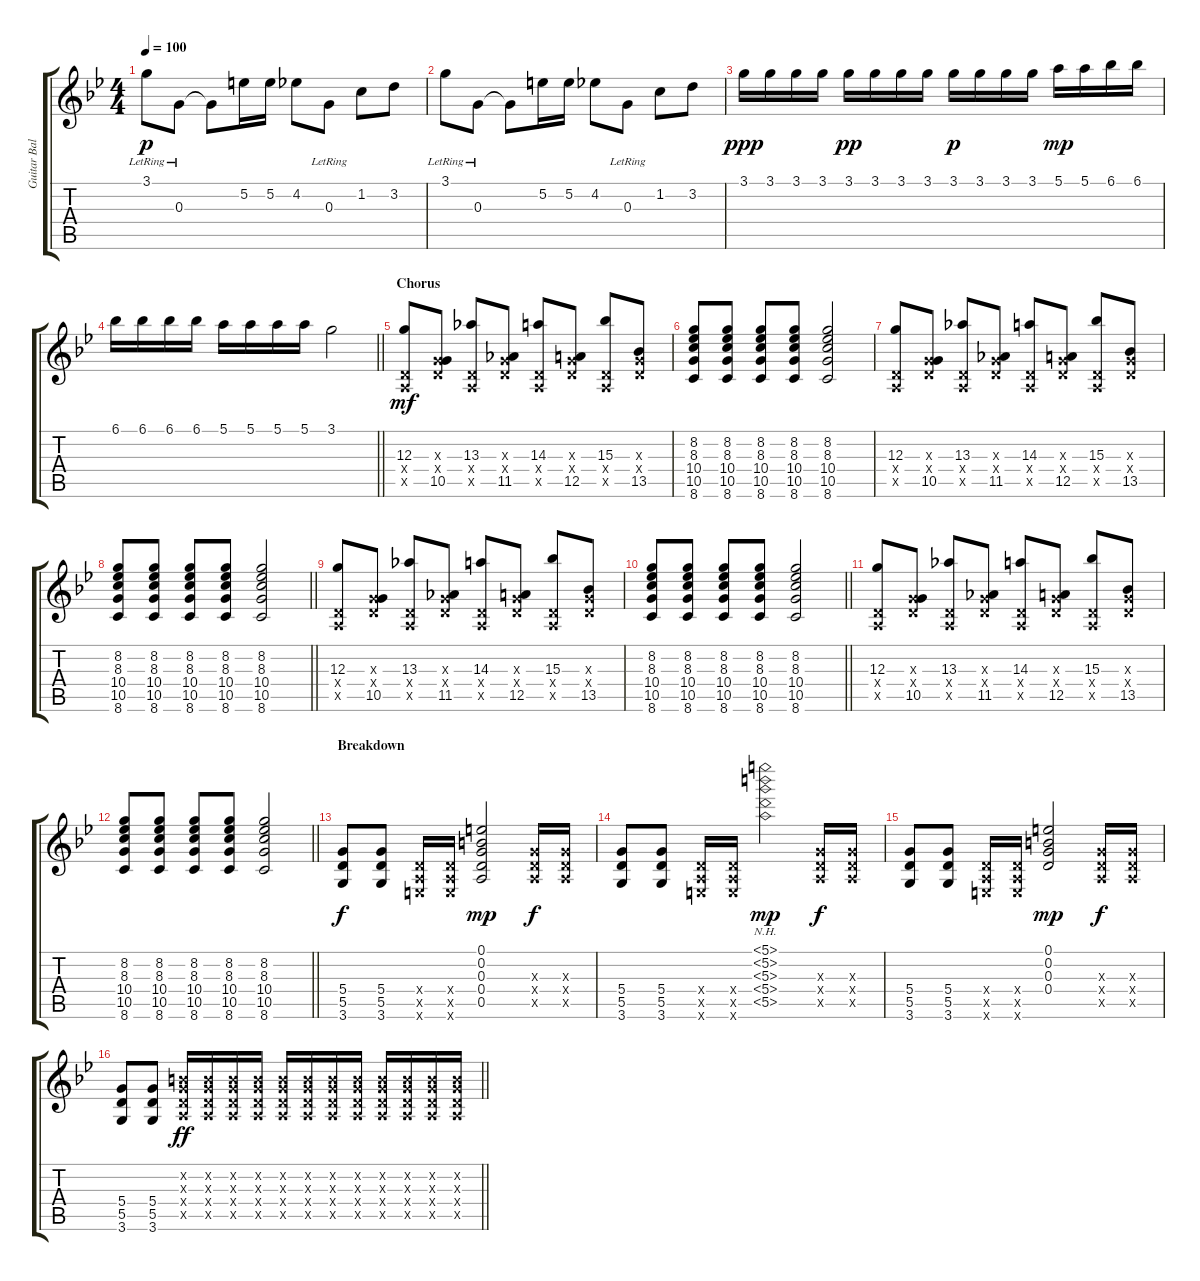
\track ("Guitar Balloonatic" "Guitar Bal") {instrument electricguitarclean}
\staff {score tabs}
\tuning (E4 B3 G3 D3 A2 E2) {hide}
\ts (4 4)
\section ("" "")
\tempo 100
\clef g2
\ks gminor
3.1{lr}.8{dy p} 0.3{lr}.8 0.3{t}.8 5.2.16 5.2.16 4.2.8 0.3{lr}.8 1.2.8 3.2.8 |
3.1{lr}.8 0.3{lr}.8 0.3{t}.8 5.2.16 5.2.16 4.2.8 0.3{lr}.8 1.2.8 3.2.8 |
3.1.16{dy ppp} 3.1.16 3.1.16 3.1.16 3.1.16{dy pp} 3.1.16 3.1.16 3.1.16 3.1.16{dy p} 3.1.16 3.1.16 3.1.16 5.1.16{dy mp} 5.1.16 6.1.16 6.1.16 |
\barLineRight lightlight
6.1.16 6.1.16 6.1.16 6.1.16 5.1.16 5.1.16 5.1.16 5.1.16 3.1.2{instrument distortionguitar} |
\section ("" "Chorus")
(12.3 0.4{x} 0.5{x}).8{dy mf} (0.3{x} 0.4{x} 10.5).8 (13.3 0.4{x} 0.5{x}).8 (0.3{x} 0.4{x} 11.5).8 (14.3 0.4{x} 0.5{x}).8 (0.3{x} 0.4{x} 12.5).8 (15.3 0.4{x} 0.5{x}).8 (0.3{x} 0.4{x} 13.5).8 |
(8.2 8.3 10.4 10.5 8.6).8 (8.2 8.3 10.4 10.5 8.6).8 (8.2 8.3 10.4 10.5 8.6).8 (8.2 8.3 10.4 10.5 8.6).8 (8.2 8.3 10.4 10.5 8.6).2 |
(12.3 0.4{x} 0.5{x}).8 (0.3{x} 0.4{x} 10.5).8 (13.3 0.4{x} 0.5{x}).8 (0.3{x} 0.4{x} 11.5).8 (14.3 0.4{x} 0.5{x}).8 (0.3{x} 0.4{x} 12.5).8 (15.3 0.4{x} 0.5{x}).8 (0.3{x} 0.4{x} 13.5).8 |
\barLineRight lightlight
(8.2 8.3 10.4 10.5 8.6).8 (8.2 8.3 10.4 10.5 8.6).8 (8.2 8.3 10.4 10.5 8.6).8 (8.2 8.3 10.4 10.5 8.6).8 (8.2 8.3 10.4 10.5 8.6).2 |
\section ("" "")
(12.3 0.4{x} 0.5{x}).8 (0.3{x} 0.4{x} 10.5).8 (13.3 0.4{x} 0.5{x}).8 (0.3{x} 0.4{x} 11.5).8 (14.3 0.4{x} 0.5{x}).8 (0.3{x} 0.4{x} 12.5).8 (15.3 0.4{x} 0.5{x}).8 (0.3{x} 0.4{x} 13.5).8 |
\barLineRight lightlight
(8.2 8.3 10.4 10.5 8.6).8 (8.2 8.3 10.4 10.5 8.6).8 (8.2 8.3 10.4 10.5 8.6).8 (8.2 8.3 10.4 10.5 8.6).8 (8.2 8.3 10.4 10.5 8.6).2 |
(12.3 0.4{x} 0.5{x}).8 (0.3{x} 0.4{x} 10.5).8 (13.3 0.4{x} 0.5{x}).8 (0.3{x} 0.4{x} 11.5).8 (14.3 0.4{x} 0.5{x}).8 (0.3{x} 0.4{x} 12.5).8 (15.3 0.4{x} 0.5{x}).8 (0.3{x} 0.4{x} 13.5).8 |
\barLineRight lightlight
(8.2 8.3 10.4 10.5 8.6).8 (8.2 8.3 10.4 10.5 8.6).8 (8.2 8.3 10.4 10.5 8.6).8 (8.2 8.3 10.4 10.5 8.6).8 (8.2 8.3 10.4 10.5 8.6).2 |
\section ("" "Breakdown")
(5.4 5.5 3.6).8{dy f} (5.4 5.5 3.6).8 (0.4{x} 0.5{x} 0.6{x}).16 (0.4{x} 0.5{x} 0.6{x}).16 (0.1 0.2 0.3 0.4 0.5).2{dy mp} (0.3{x} 0.4{x} 0.5{x}).16{dy f} (0.3{x} 0.4{x} 0.5{x}).16 |
(5.4 5.5 3.6).8 (5.4 5.5 3.6).8 (0.4{x} 0.5{x} 0.6{x}).16 (0.4{x} 0.5{x} 0.6{x}).16 (5.1{nh} 5.2{nh} 5.3{nh} 5.4{nh} 5.5{nh}).2{dy mp} (0.3{x} 0.4{x} 0.5{x}).16{dy f} (0.3{x} 0.4{x} 0.5{x}).16 |
(5.4 5.5 3.6).8 (5.4 5.5 3.6).8 (0.4{x} 0.5{x} 0.6{x}).16 (0.4{x} 0.5{x} 0.6{x}).16 (0.1 0.2 0.3 0.4).2{dy mp} (0.3{x} 0.4{x} 0.5{x}).16{dy f} (0.3{x} 0.4{x} 0.5{x}).16 |
\barLineRight lightlight
(5.4 5.5 3.6).8 (5.4 5.5 3.6).8 (0.2{x} 0.3{x} 0.4{x} 0.5{x}).16{dy ff} (0.2{x} 0.3{x} 0.4{x} 0.5{x}).16 (0.2{x} 0.3{x} 0.4{x} 0.5{x}).16 (0.2{x} 0.3{x} 0.4{x} 0.5{x}).16 (0.2{x} 0.3{x} 0.4{x} 0.5{x}).16 (0.2{x} 0.3{x} 0.4{x} 0.5{x}).16 (0.2{x} 0.3{x} 0.4{x} 0.5{x}).16 (0.2{x} 0.3{x} 0.4{x} 0.5{x}).16 (0.2{x} 0.3{x} 0.4{x} 0.5{x}).16 (0.2{x} 0.3{x} 0.4{x} 0.5{x}).16 (0.2{x} 0.3{x} 0.4{x} 0.5{x}).16 (0.2{x} 0.3{x} 0.4{x} 0.5{x}).16
